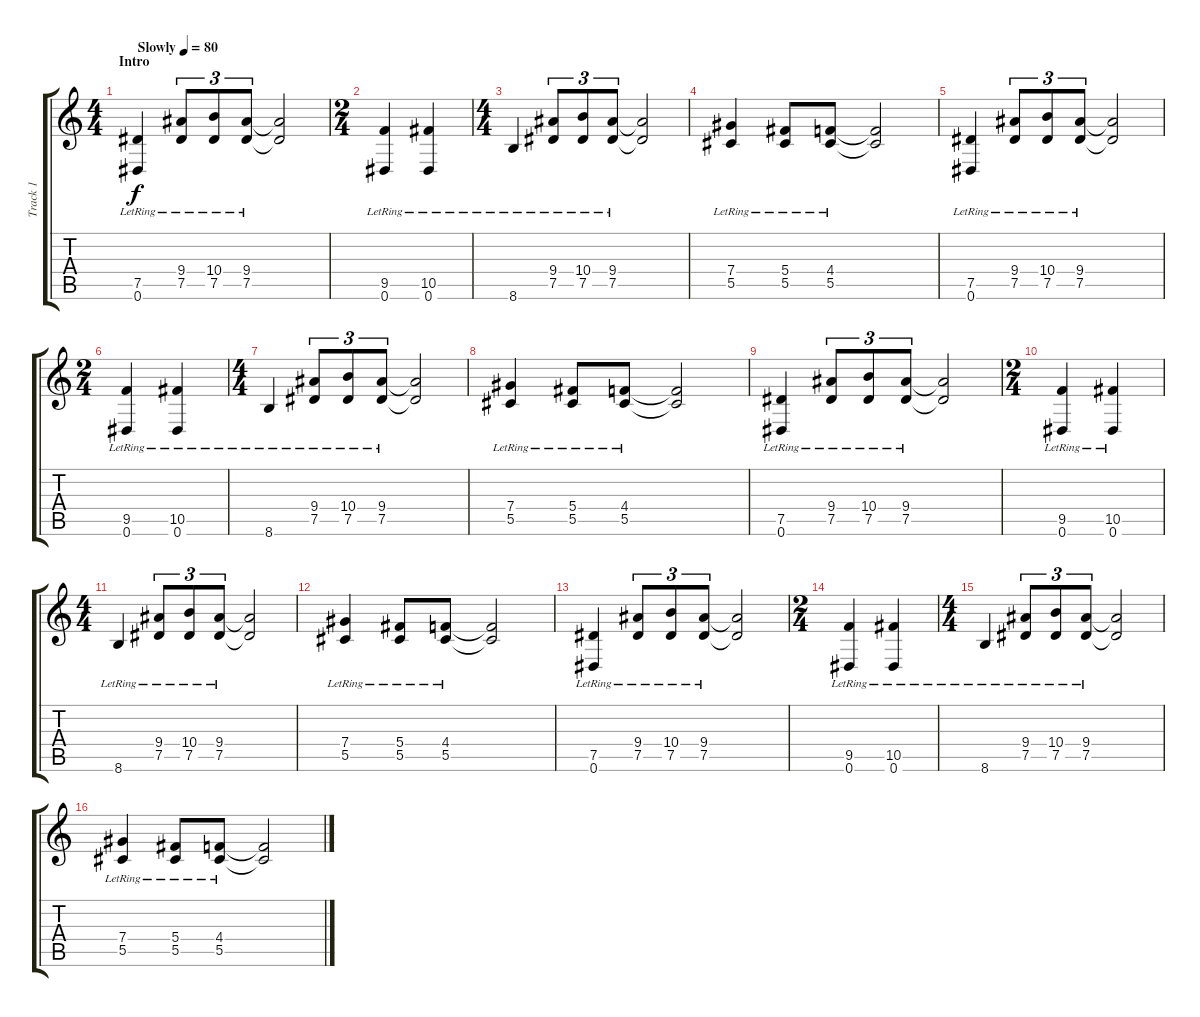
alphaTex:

\track ("Track 1" "Track 1") {instrument distortionguitar}
\staff {score tabs}
\tuning (Eb4 Bb3 Gb3 Db3 Ab2 Eb2) {hide}
\ts (4 4)
\section ("" "Intro")
\tempo (80 "Slowly")
\clef g2
\ks c
(7.5{lr} 0.6{lr}).4{dy f instrument electricguitarclean} (9.4{lr} 7.5{lr}).8{tu (3 2)} (10.4{lr} 7.5{lr}).8{tu (3 2)} (9.4{lr} 7.5{lr}).8{tu (3 2)} (9.4{t} 7.5{t}).2 |
\ts (2 4)
(9.5{lr} 0.6{lr}).4 (10.5{lr} 0.6{lr}).4 |
\ts (4 4)
8.6{lr}.4 (9.4{lr} 7.5{lr}).8{tu (3 2)} (10.4{lr} 7.5{lr}).8{tu (3 2)} (9.4{lr} 7.5{lr}).8{tu (3 2)} (9.4{t} 7.5{t}).2 |
(7.4{lr} 5.5{lr}).4 (5.4{lr} 5.5{lr}).8 (4.4{lr} 5.5{lr}).8 (4.4{t} 5.5{t}).2 |
(7.5{lr} 0.6{lr}).4{instrument electricguitarclean} (9.4{lr} 7.5{lr}).8{tu (3 2)} (10.4{lr} 7.5{lr}).8{tu (3 2)} (9.4{lr} 7.5{lr}).8{tu (3 2)} (9.4{t} 7.5{t}).2 |
\ts (2 4)
(9.5{lr} 0.6{lr}).4 (10.5{lr} 0.6{lr}).4 |
\ts (4 4)
8.6{lr}.4 (9.4{lr} 7.5{lr}).8{tu (3 2)} (10.4{lr} 7.5{lr}).8{tu (3 2)} (9.4{lr} 7.5{lr}).8{tu (3 2)} (9.4{t} 7.5{t}).2 |
(7.4{lr} 5.5{lr}).4 (5.4{lr} 5.5{lr}).8 (4.4{lr} 5.5{lr}).8 (4.4{t} 5.5{t}).2 |
(7.5{lr} 0.6{lr}).4{instrument electricguitarclean} (9.4{lr} 7.5{lr}).8{tu (3 2)} (10.4{lr} 7.5{lr}).8{tu (3 2)} (9.4{lr} 7.5{lr}).8{tu (3 2)} (9.4{t} 7.5{t}).2 |
\ts (2 4)
(9.5{lr} 0.6{lr}).4 (10.5{lr} 0.6{lr}).4 |
\ts (4 4)
8.6{lr}.4 (9.4{lr} 7.5{lr}).8{tu (3 2)} (10.4{lr} 7.5{lr}).8{tu (3 2)} (9.4{lr} 7.5{lr}).8{tu (3 2)} (9.4{t} 7.5{t}).2 |
(7.4{lr} 5.5{lr}).4 (5.4{lr} 5.5{lr}).8 (4.4{lr} 5.5{lr}).8 (4.4{t} 5.5{t}).2 |
(7.5{lr} 0.6{lr}).4{instrument electricguitarclean} (9.4{lr} 7.5{lr}).8{tu (3 2)} (10.4{lr} 7.5{lr}).8{tu (3 2)} (9.4{lr} 7.5{lr}).8{tu (3 2)} (9.4{t} 7.5{t}).2 |
\ts (2 4)
(9.5{lr} 0.6{lr}).4 (10.5{lr} 0.6{lr}).4 |
\ts (4 4)
8.6{lr}.4 (9.4{lr} 7.5{lr}).8{tu (3 2)} (10.4{lr} 7.5{lr}).8{tu (3 2)} (9.4{lr} 7.5{lr}).8{tu (3 2)} (9.4{t} 7.5{t}).2 |
(7.4{lr} 5.5{lr}).4 (5.4{lr} 5.5{lr}).8 (4.4{lr} 5.5{lr}).8 (4.4{t} 5.5{t}).2{volume 16}
